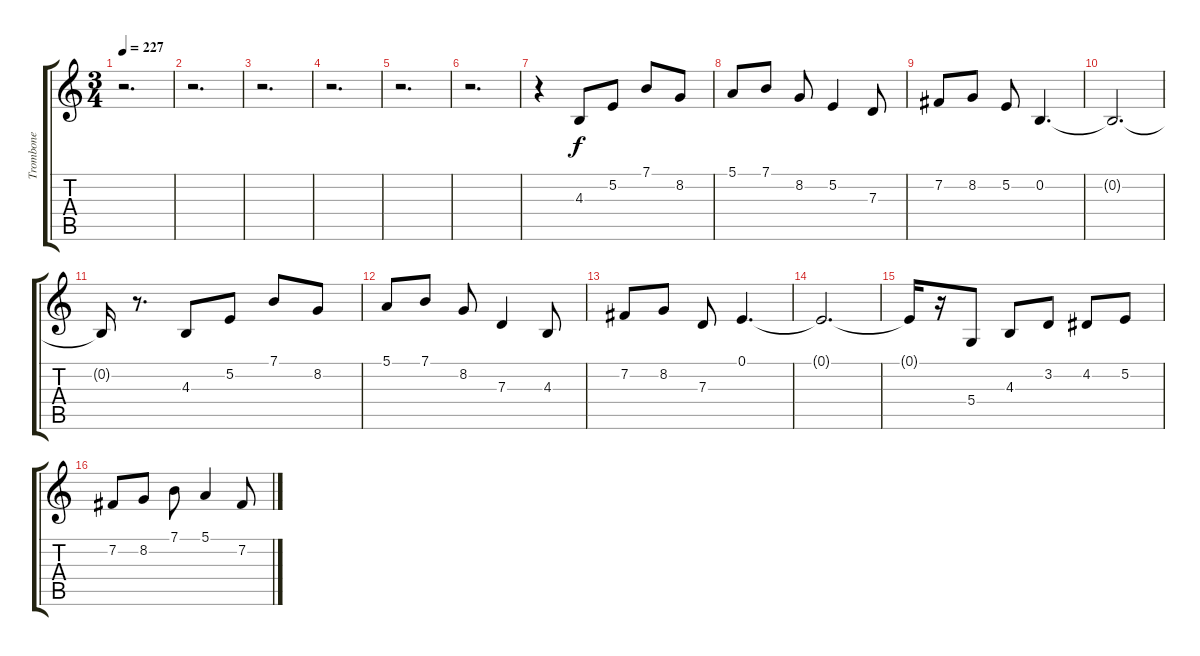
\track ("Trombone" "Trombone") {instrument trombone}
\staff {score tabs}
\tuning (E4 B3 G3 D3 A2 E2) {hide}
\ts (3 4)
\tempo 227
\clef g2
\ks c
r.2{d dy f} |
r.2{d} |
r.2{d} |
r.2{d} |
r.2{d} |
r.2{d} |
r.4 4.3.8 5.2.8 7.1.8 8.2.8 |
5.1.8 7.1.8 8.2.8 5.2.4 7.3.8 |
7.2.8 8.2.8 5.2.8 0.2.4{d} |
0.2{t}.2{d} |
0.2{t}.16 r.8{d} 4.3.8 5.2.8 7.1.8 8.2.8 |
5.1.8 7.1.8 8.2.8 7.3.4 4.3.8 |
7.2.8 8.2.8 7.3.8 0.1.4{d} |
0.1{t}.2{d} |
0.1{t}.16 r.16 5.4.8 4.3.8 3.2.8 4.2.8 5.2.8 |
7.2.8 8.2.8 7.1.8 5.1.4 7.2.8
